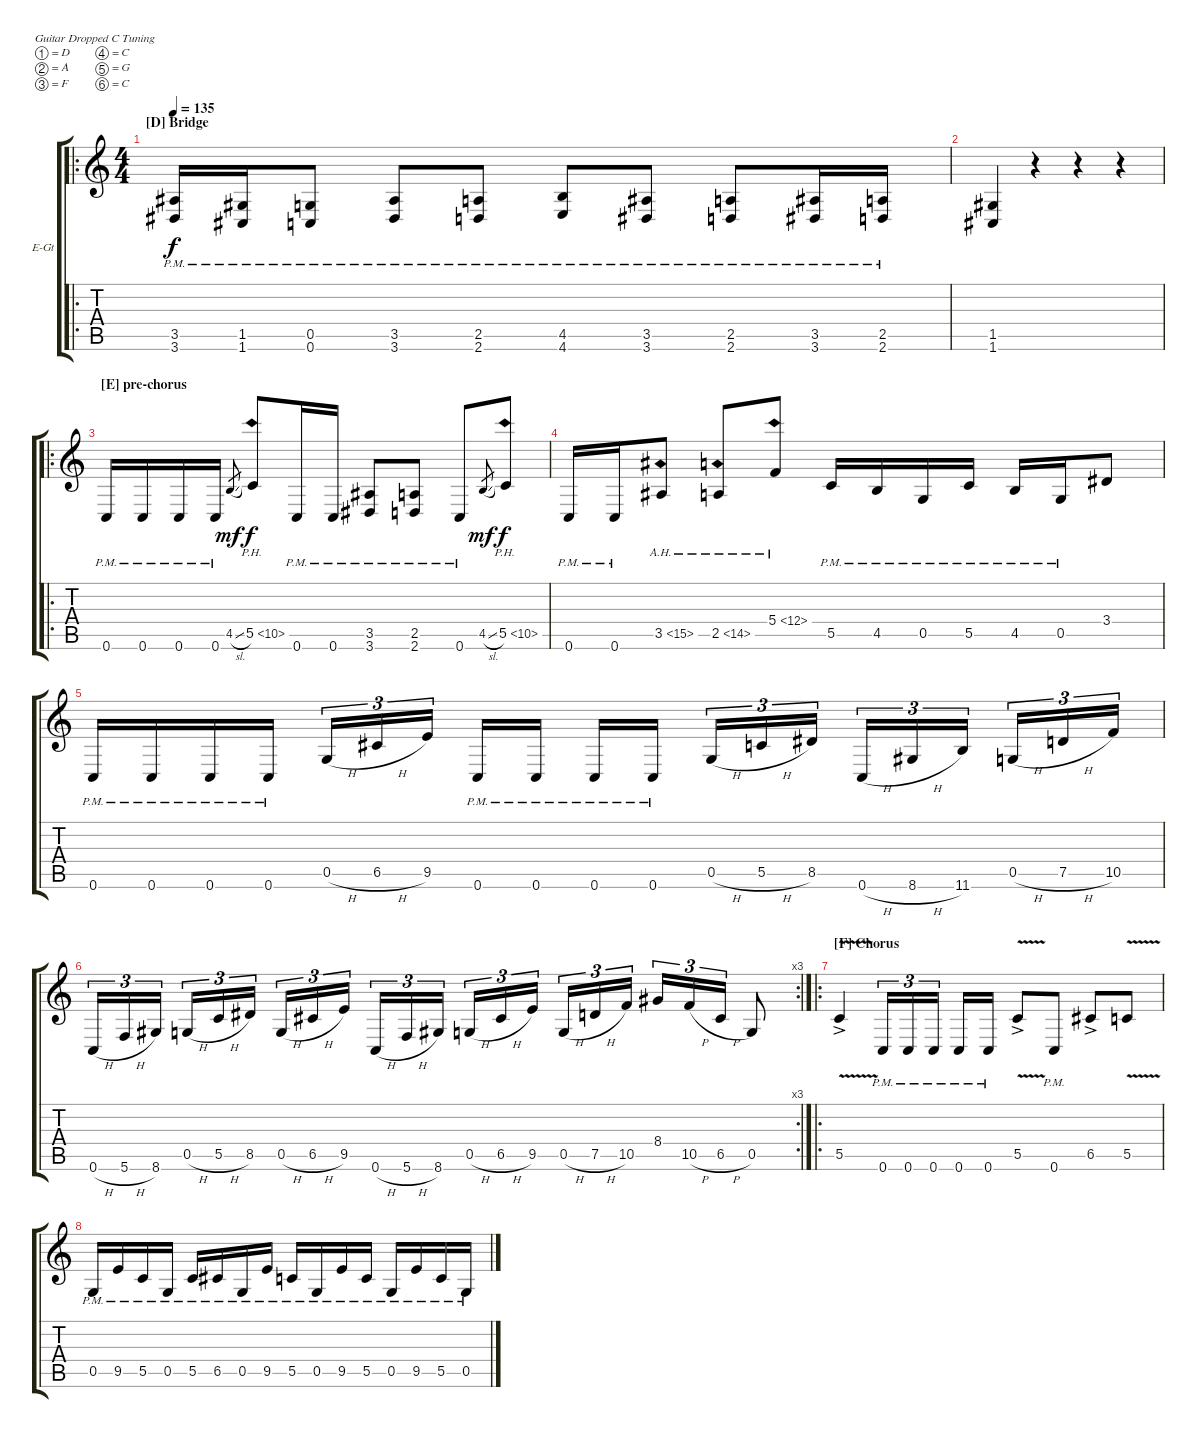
\bracketExtendMode groupsimilarinstruments
\firstSystemTrackNameOrientation horizontal
\otherSystemsTrackNameOrientation horizontal
\track ("Electric Guitar 2" "E-Gt") {instrument distortionguitar}
\staff {score tabs}
\tuning (D4 A3 F3 C3 G2 C2)
\ro
\ts (4 4)
\section ("D" "Bridge")
\tempo 135
\clef g2
\ks c
(3.5 3.6{pm}).16{dy f} (1.5 1.6{pm}).16{beam merge} (0.5 0.6{pm}).8 (3.5 3.6{pm}).8 (2.5 2.6{pm}).8 (4.5 4.6{pm}).8 (3.5 3.6{pm}).8 (2.5 2.6{pm}).8 (3.5 3.6{pm}).16 (2.5 2.6{pm}).16 |
(1.5 1.6).4 r.4 r.4 r.4 |
\ro
\section ("E" "pre-chorus")
0.6{pm}.16 0.6{pm}.16 0.6{pm}.16 0.6{pm}.16 4.5{sl}.8{gr dy mf} 5.5{ph 5}.8{dy f} 0.6{pm}.16 0.6{pm}.16 (3.5 3.6{pm}).8 (2.5 2.6{pm}).8 0.6{pm}.8 4.5{sl}.8{gr dy mf} 5.5{ph 5}.8{dy f} |
0.6{pm}.16 0.6{pm}.16 3.5{ah 12}.8 2.5{ah 12}.8 5.4{ah 7}.8 5.5{pm}.16 4.5{pm}.16 0.5{pm}.16 5.5{pm}.16 4.5{pm}.16 0.5{pm}.16 3.4.8 |
0.6{pm}.16 0.6{pm}.16 0.6{pm}.16 0.6{pm}.16 0.5{h}.16{tu (3 2)} 6.5{h}.16{tu (3 2)} 9.5.16{tu (3 2)} 0.6{pm}.16 0.6{pm}.16 0.6{pm}.16 0.6{pm}.16 0.5{h}.16{tu (3 2)} 5.5{h}.16{tu (3 2)} 8.5.16{tu (3 2)} 0.6{h}.16{tu (3 2)} 8.6{h}.16{tu (3 2)} 11.6.16{tu (3 2)} 0.5{h}.16{tu (3 2)} 7.5{h}.16{tu (3 2)} 10.5.16{tu (3 2)} |
\rc 3
0.6{h}.16{tu (3 2)} 5.6{h}.16{tu (3 2)} 8.6.16{tu (3 2)} 0.5{h}.16{tu (3 2)} 5.5{h}.16{tu (3 2)} 8.5.16{tu (3 2)} 0.5{h}.16{tu (3 2)} 6.5{h}.16{tu (3 2)} 9.5.16{tu (3 2)} 0.6{h}.16{tu (3 2)} 5.6{h}.16{tu (3 2)} 8.6.16{tu (3 2)} 0.5{h}.16{tu (3 2)} 6.5{h}.16{tu (3 2)} 9.5.16{tu (3 2)} 0.5{h}.16{tu (3 2)} 7.5{h}.16{tu (3 2)} 10.5.16{tu (3 2)} 8.4.16{tu (3 2)} 10.5{h}.16{tu (3 2)} 6.5{h}.16{tu (3 2)} 0.5.8 |
\ro
\section ("F" "Chorus")
5.5{v ac}.4 0.6{pm}.16{tu (3 2)} 0.6{pm}.16{tu (3 2)} 0.6{pm}.16{tu (3 2)} 0.6{pm}.16 0.6{pm}.16 5.5{v ac}.8 0.6{pm}.8 6.5{ac}.8 5.5{v}.8 |
0.5{pm}.16 9.5{pm}.16 5.5{pm}.16 0.5{pm}.16 5.5{pm}.16 6.5{pm}.16 0.5{pm}.16 9.5{pm}.16 5.5{pm}.16 0.5{pm}.16 9.5{pm}.16 5.5{pm}.16 0.5{pm}.16 9.5{pm}.16 5.5{pm}.16 0.5{pm}.16
